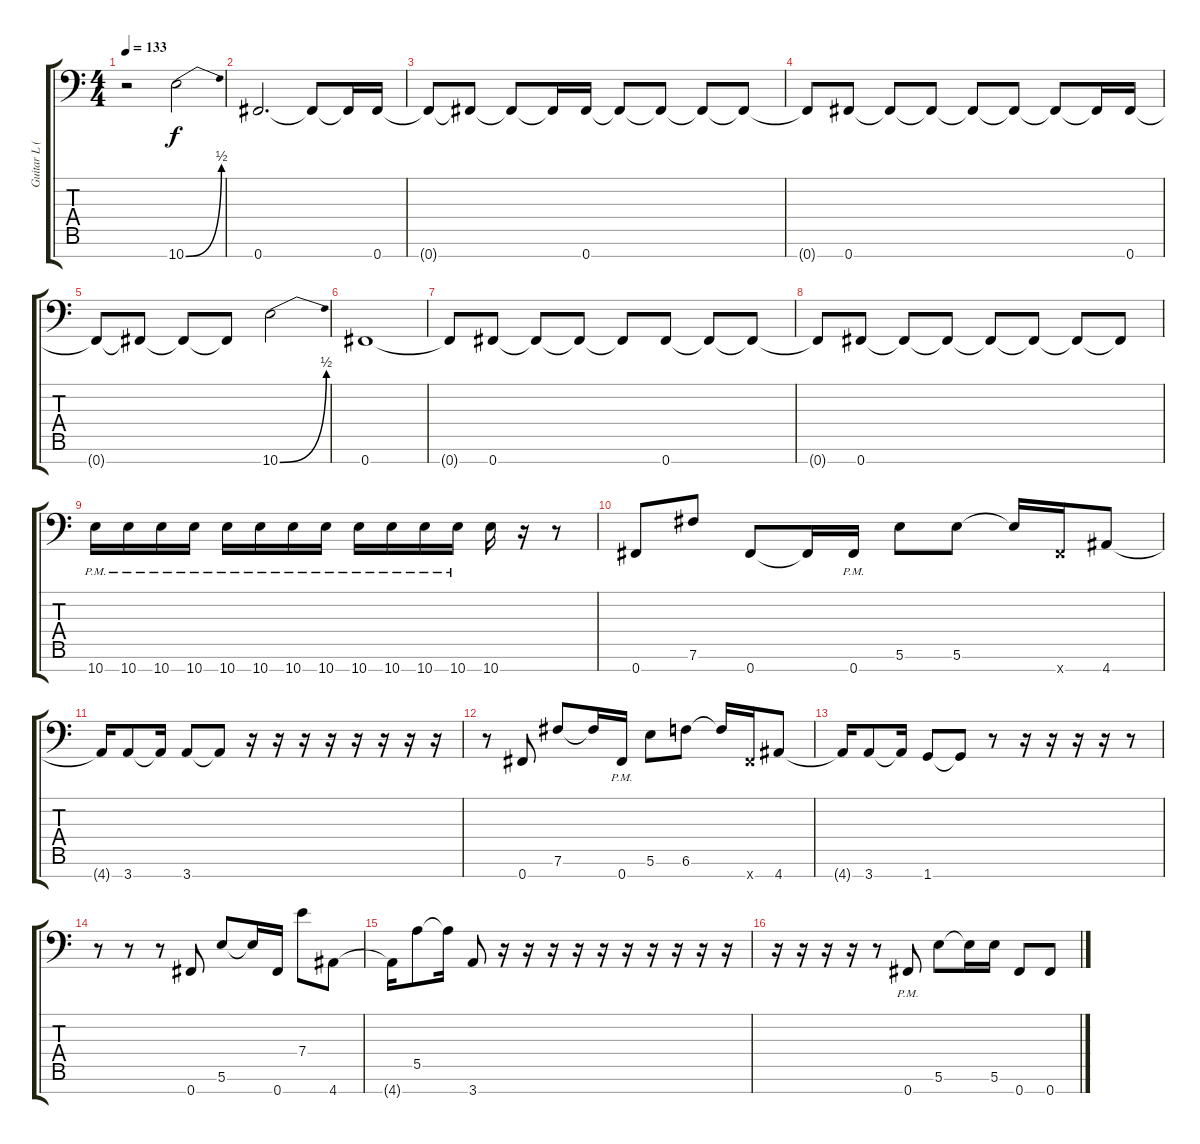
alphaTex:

\track ("Guitar L (Bottom 7)" "Guitar L (") {instrument distortionguitar}
\staff {score tabs}
\tuning (B3 G3 D3 A2 E2 B1 Gb1) {hide}
\ts (4 4)
\tempo 133
\clef f4
\ks c
r.2{dy f volume 13} 10.7{be (bend 0 0 60 2)}.2 |
0.7.2{d} 0.7{t}.8 0.7{t}.16 0.7.16 |
0.7{t}.8 0.7{t}.8 0.7{t}.8 0.7{t}.16 0.7.16 0.7{t}.8 0.7{t}.8 0.7{t}.8 0.7{t}.8 |
0.7{t}.8 0.7.8 0.7{t}.8 0.7{t}.8 0.7{t}.8 0.7{t}.8 0.7{t}.8 0.7{t}.16 0.7.16 |
0.7{t}.8 0.7{t}.8 0.7{t}.8 0.7{t}.8 10.7{be (bend 0 0 60 2)}.2 |
0.7.1 |
0.7{t}.8 0.7.8 0.7{t}.8 0.7{t}.8 0.7{t}.8 0.7.8 0.7{t}.8 0.7{t}.8 |
0.7{t}.8 0.7.8 0.7{t}.8 0.7{t}.8 0.7{t}.8 0.7{t}.8 0.7{t}.8 0.7{t}.8 |
10.7{pm}.16 10.7{pm}.16 10.7{pm}.16 10.7{pm}.16 10.7{pm}.16 10.7{pm}.16 10.7{pm}.16 10.7{pm}.16 10.7{pm}.16 10.7{pm}.16 10.7{pm}.16 10.7{pm}.16 10.7.16 r.16 r.8 |
0.7.8 7.6.8 0.7.8 0.7{t}.16 0.7{pm}.16 5.6.8 5.6.8 5.6{t}.16 0.7{x}.16 4.7.8 |
4.7{t}.16 3.7.8 3.7{t}.16 3.7.8 3.7{t}.8 r.16 r.16 r.16 r.16 r.16 r.16 r.16 r.16 |
r.8 0.7.8 7.6.8 7.6{t}.16 0.7{pm}.16 5.6.8 6.6.8 6.6{t}.16 0.7{x}.16 4.7.8 |
4.7{t}.16 3.7.8 3.7{t}.16 1.7.8 1.7{t}.8 r.8 r.16 r.16 r.16 r.16 r.8 |
r.8 r.8 r.8 0.7.8 5.6.8 5.6{t}.16 0.7.16 7.4.8 4.7.8 |
4.7{t}.16 5.5.8 5.5{t}.16 3.7.8 r.16 r.16 r.16 r.16 r.16 r.16 r.16 r.16 r.16 r.16 |
r.16 r.16 r.16 r.16 r.8 0.7{pm}.8 5.6.8 5.6{t}.16 5.6.16 0.7.8 0.7.8
